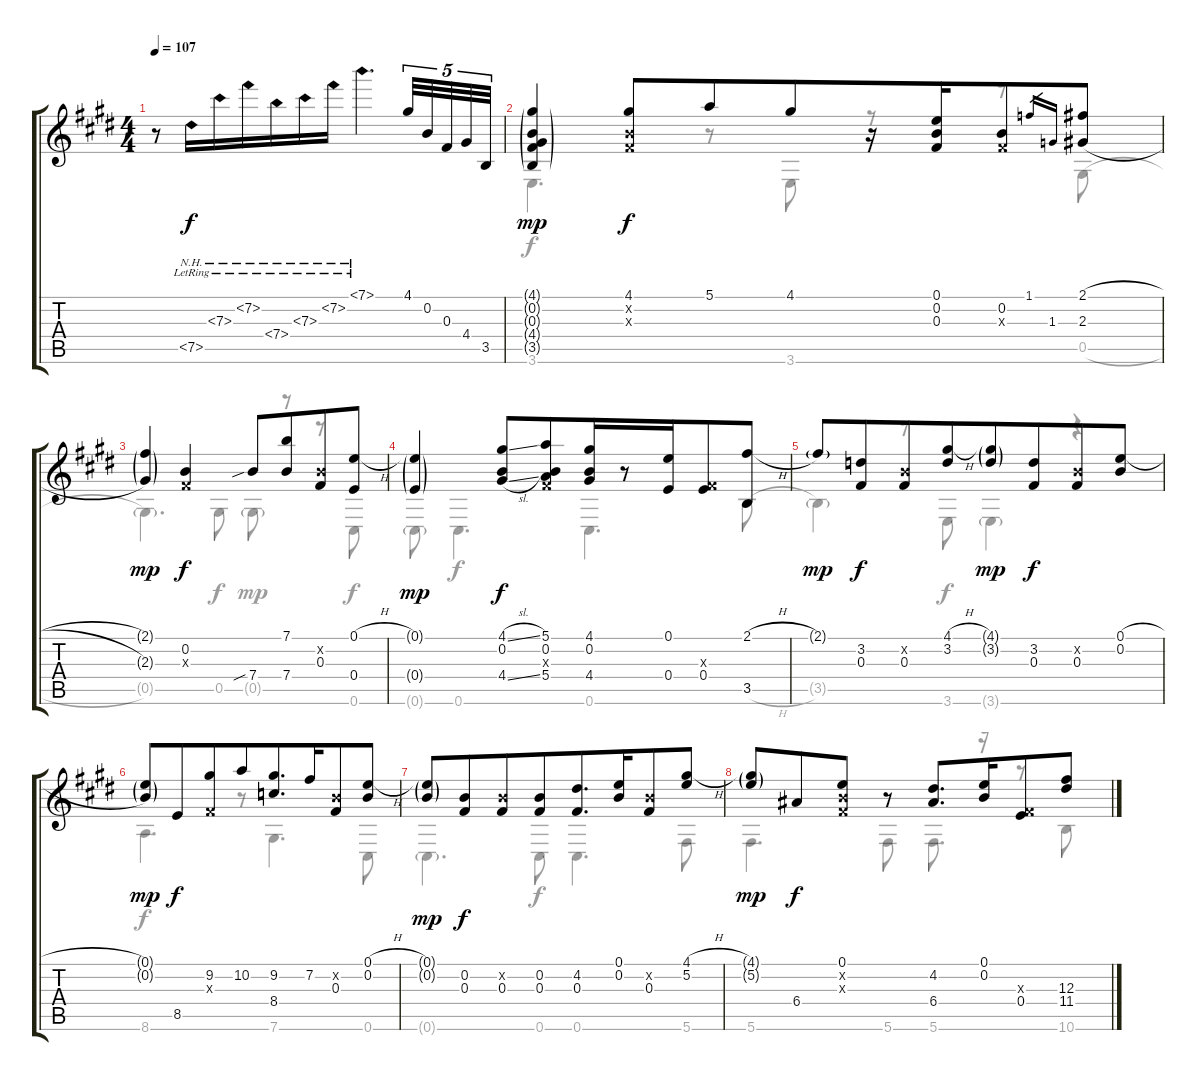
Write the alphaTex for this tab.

\track "" {instrument acousticguitarsteel}
\staff {score tabs}
\tuning (E4 B3 Gb3 E3 Ab2 Db2) {hide}
\voice
\ts (4 4)
\tempo 107
\clef g2
\ks e
r.8{dy f} 7.5{nh lr}.16 7.3{nh lr}.16{beam merge} 7.2{nh lr}.16 7.4{nh lr}.16 7.3{nh lr}.16 7.2{nh lr}.16 7.1{nh lr}.4{d} 4.1.32{tu (5 4)} 0.2.32{tu (5 4)} 0.3.32{tu (5 4)} 4.4.32{tu (5 4)} 3.5.32{tu (5 4)} |
(4.1{g} 0.2{g} 0.3{g} 4.4{g} 3.5{g}).4{dy mp} (4.1 0.2{x} 0.3{x}).8{dy f} 5.1.8{beam merge} 4.1.8 r.16 (0.1 0.2 0.3).16{beam merge} (0.2 0.3{x}).8 1.1.16{gr} 1.3.16{gr} (2.1{h} 2.3{h}).8 |
(2.1{g} 2.3{g}).4{dy mp} (0.2 0.3{x}).4{dy f} 7.4{sib}.8 (7.1 7.4).8{beam merge} (0.2{x} 0.3).8 (0.1{h} 0.4).8 |
(0.1{g} 0.4{g}).4{dy mp} (4.1{sl} 0.2 4.4{sl}).8{dy f} (5.1 0.2 0.3{x} 5.4).8{beam merge} (4.1 0.2 4.4).16 r.8 (0.1 0.4).16{beam merge} (0.3{x} 0.4).8 (2.1{h} 3.5).8 |
2.1{g}.8{dy mp} (3.2 0.3).8{dy f beam merge} (0.2{x} 0.3).8 (4.1{h} 3.2).8{beam merge} (4.1{g} 3.2{g}).8{dy mp} (3.2 0.3).8{dy f beam merge} (0.2{x} 0.3).8 (0.1{h} 0.2).8 |
(0.1{g} 0.2{g}).8{dy mp} 8.5.8{dy f beam merge} (9.2 0.3{x}).8 10.2.8{beam merge} (9.2 8.4).8{d} 7.2.16{beam merge} (0.2{x} 0.3).8 (0.1{h} 0.2).8 |
(0.1{g} 0.2{g}).8{dy mp beam Up} (0.2 0.3).8{dy f beam Up beam merge} (0.2{x} 0.3).8{beam Up} (0.2 0.3).8{beam Up beam merge} (4.2 0.3).8{d beam Up} (0.1 0.2).16{beam Up beam merge} (0.2{x} 0.3).8{beam Up} (4.1{h} 5.2).8{beam Up} |
(4.1{g} 5.2{g}).8{dy mp} 6.4.8{dy f beam merge} (0.1 0.2{x} 0.3{x}).8 r.8 (4.2 6.4).8{d} (0.1 0.2).16{beam merge} (0.3{x} 0.4).8 (12.3{h} 11.4).8
\voice
\clef g2
\ottava regular
\simile none
\ks e
|
3.6.4{d} r.8 3.6.8 r.8 r.8 0.5{h}.8 |
0.5{g}.4{d dy mp} 0.5.8{dy f} 0.5{g}.8{dy mp} r.8 r.8 0.6.8{dy f} |
0.6{g}.8{dy mp} 0.6.4{d dy f} 0.6.4{d} 3.5{h}.8 |
3.5{g}.4{dy mp} r.8 3.6.8{dy f} 3.6{g}.4{dy mp} r.4 |
8.6.4{d dy f} r.8 7.6.4{d} 0.6.8 |
0.6{g}.4{d dy mp} 0.6.8{dy f} 0.6.4{d} 5.6.8 |
5.6.4{d} 5.6.8 5.6.8{d} r.16 r.8 10.6.8
